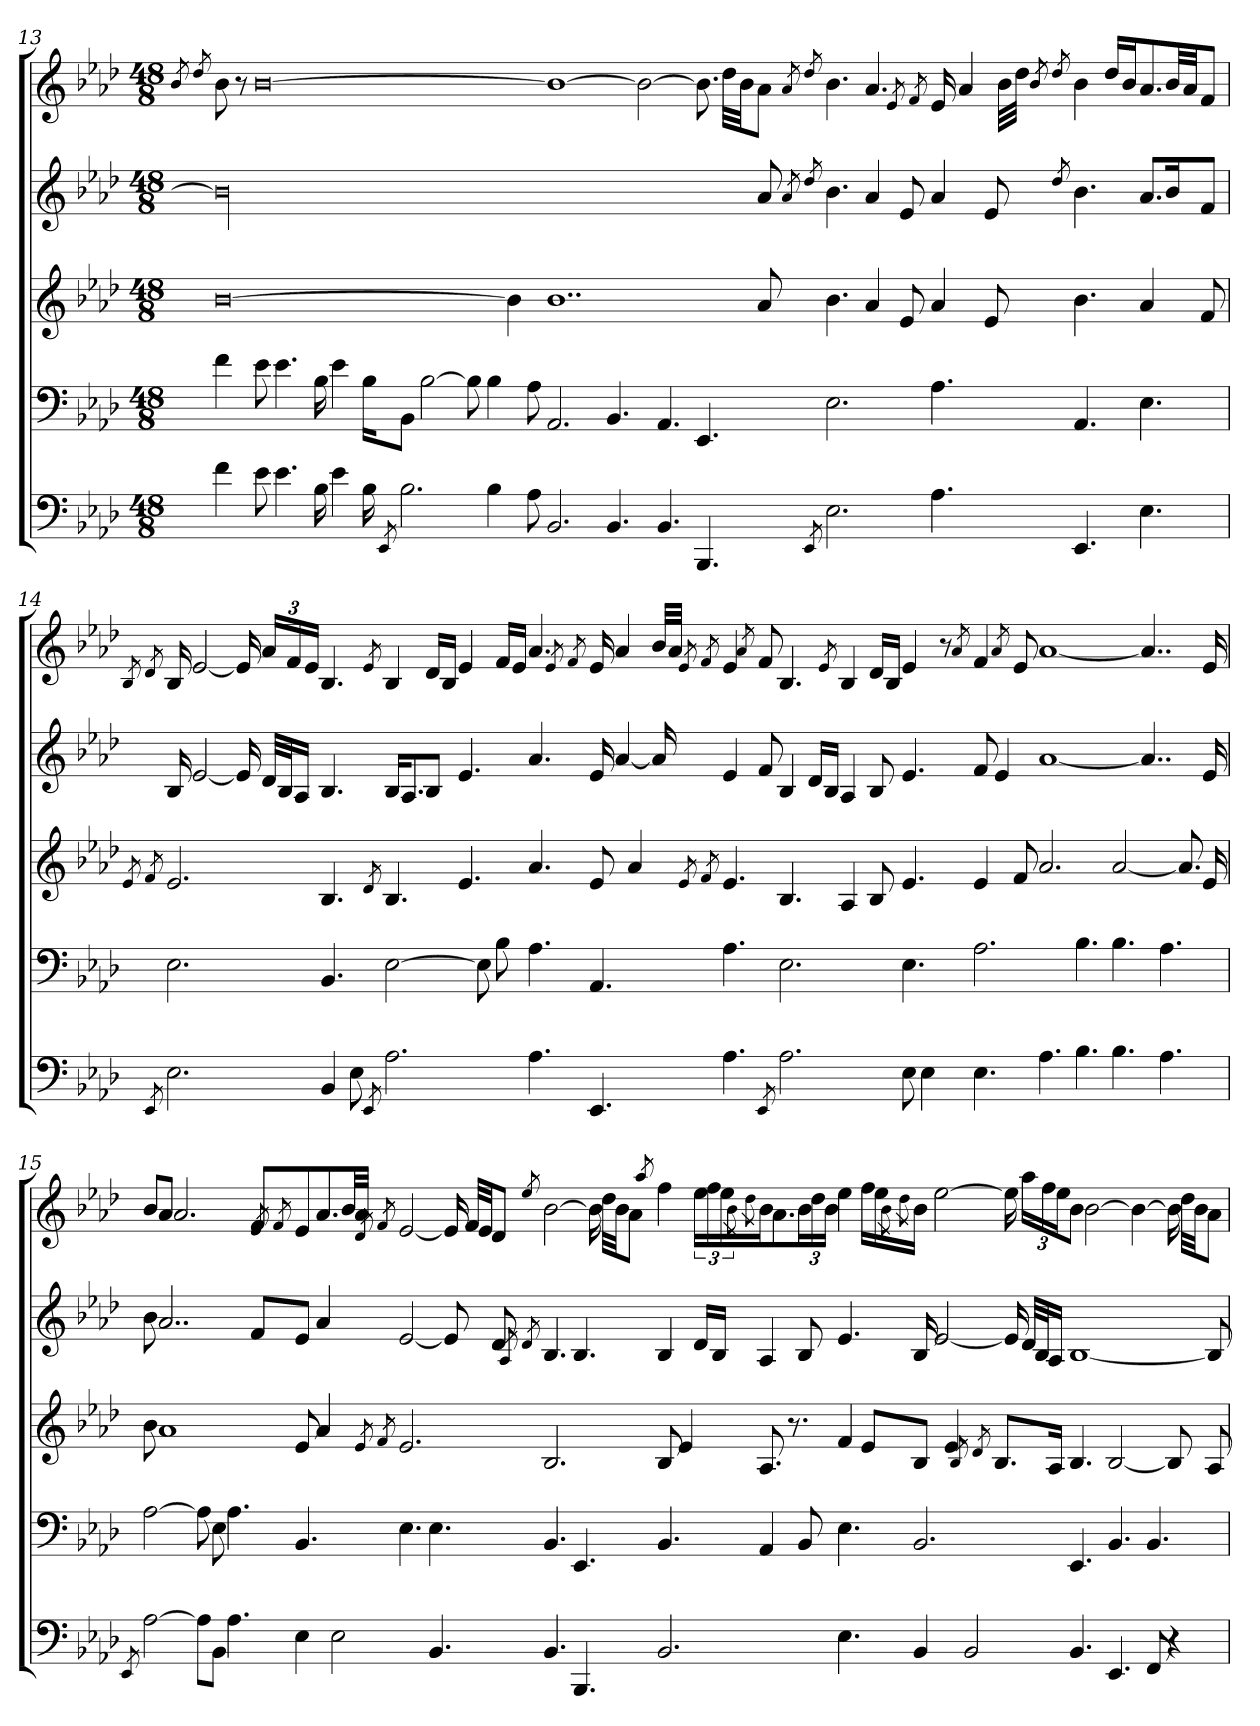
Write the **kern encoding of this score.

**kern	**kern	**kern	**kern	**kern
*part5	*part4	*part3	*part2	*part1
*staff5	*staff4	*staff3	*staff2	*staff1
*clefF4	*clefF4	*clefG2	*clefG2	*clefG2
*k[b-e-a-d-]	*k[b-e-a-d-]	*k[b-e-a-d-]	*k[b-e-a-d-]	*k[b-e-a-d-]
*M48/8	*M48/8	*M48/8	*M48/8	*M48/8
=13	=13	=13	=13	=13
.	.	.	.	8qb-
.	.	.	.	8qdd-
4f	4f	[0b-	00b-]	8b-
.	.	.	.	8r
8e-	8e-	.	.	[0b-
4.e-	4.e-	.	.	.
16B-	16B-	.	.	.
4e-	4e-	.	.	.
16B-	16B-\KL	.	.	.
8qEE-	.	.	.	.
2.B-	8BB-\J	.	.	.
.	[2B-	.	.	.
.	8B-]	.	.	.
4B-	4B-	.	.	.
.	.	4b-]	.	.
8A-	8A-	.	.	.
2.BB-	2.AA-	1..b-	.	1b-_
4.BB-	4.BB-	.	.	.
.	.	.	.	2b-_
4.BB-	4.AA-	.	.	.
4.BBB-	4.EE-	.	.	8.b-]
.	.	.	.	32dd-\LLL
.	.	.	.	32b-\JJ
.	.	8a-	8a-	8a-\J
.	.	.	8qa-	8qa-
8qEE-	.	.	8qdd-	8qdd-
2.E-	2.E-	4.b-	4.b-	4.b-
.	.	4a-	4a-	4.a-
.	.	8e-	8e-	.
.	.	.	.	8qe-
.	.	.	.	8qf
4.A-	4.A-	4a-	4a-	16e-
.	.	.	.	4a-
.	.	8e-	8e-	.
.	.	.	.	32b-\LLL
.	.	.	.	32dd-\JJJ
.	.	.	.	8qb-
.	.	.	8qdd-	8qdd-
4.EE-	4.AA-	4.b-	4.b-	4b-
.	.	.	.	16dd-/LL
.	.	.	.	16b-/J
4.E-	4.E-	4a-	8.a-/L	8.a-/
.	.	.	16b-/K	32b-/LL
.	.	.	.	32a-/JJ
.	.	8f	8f/J	8f/J
=14	=14	=14	=14	=14
.	.	8qe-	.	8qB-
8qEE-	.	8qf	.	8qd-
2.E-	2.E-	2.e-	16B-	16B-
.	.	.	[2e-	[2e-
.	.	.	16e-]	16e-]
.	.	.	32d-/LLL	24a-/LL
.	.	.	32B-/J	.
.	.	.	.	24f/
.	.	.	16A-/JJ	.
.	.	.	.	24e-/JJ
4BB-	4.BB-	4.B-	4.B-	4.B-
8E-	.	.	.	.
8qEE-	.	8qd-	.	8qe-
2.A-	[2E-	4.B-	16B-/KL	4B-
.	.	.	8.A-/	.
.	.	.	8B-/J	16d-/LL
.	.	.	.	16B-/JJ
.	.	4.e-	4.e-	4e-
.	8E-]	.	.	.
.	8B-	.	.	16f/LL
.	.	.	.	16e-/JJ
4.A-	4.A-	4.a-	4.a-	4.a-
.	.	.	.	8qe-
.	.	.	.	8qf
4.EE-	4.AA-	8e-	16e-	16e-
.	.	.	[4a-	4a-
.	.	4a-	.	.
.	.	.	16a-]	32b-/LLL
.	.	.	.	32a-/JJJ
.	.	8qe-	.	8qe-
.	.	8qf	.	8qf
4.A-	4.A-	4.e-	4e-	4e-
.	.	.	.	8qa-
.	.	.	8f	8f
8qEE-	.	.	.	.
2.A-	2.E-	4.B-	4B-	4.B-
.	.	.	16d-/LL	.
.	.	.	16B-/JJ	.
.	.	.	.	8qe-
.	.	4A-	4A-	4B-
.	.	8B-	8B-	16d-/LL
.	.	.	.	16B-/JJ
8E-	4.E-	4.e-	4.e-	4e-
4E-	.	.	.	.
.	.	.	.	8r
.	.	.	.	8qa-
4.E-	2.A-	4e-	8f	4f
.	.	.	4e-	.
.	.	.	.	8qa-
.	.	8f	.	8e-
4.A-	.	2.a-	[1a-	[1a-
4.B-	4.B-	.	.	.
4.B-	4.B-	[2a-	.	.
.	.	.	4..a-]	4..a-]
4.A-	4.A-	.	.	.
.	.	8.a-]	.	.
.	.	16e-	16e-	16e-
=15	=15	=15	=15	=15
8qEE-	.	.	.	.
[2A-	[2A-	8b-	8b-	8b-/L
.	.	1a-	2..a-	8a-/J
.	.	.	.	2.a-
8A-\L]	8A-]	.	.	.
8BB-\J	8E-	.	.	.
4.A-	4.A-	.	.	.
.	.	.	8f/L	8f/L
.	.	.	.	8qe-/
.	.	.	.	8qf/
4E-	4.BB-	8e-	8e-/J	8e-/
.	.	4a-	4a-	8.a-/
2E-	.	.	.	.
.	.	.	.	32b-/LL
.	.	.	.	32a-/JJJ
.	.	8qe-	.	8qd-
.	.	8qf	.	8qf
.	4.E-	2.e-	[2e-	[2e-
4.BB-	4.E-	.	.	.
.	.	.	8e-]	16e-]
.	.	.	.	32f/LLL
.	.	.	.	32e-/JJ
.	.	.	8d-	8d-/J
.	.	.	8qA-	.
.	.	.	8qd-	8qee-
4.BB-	4.BB-	2.B-	4.B-	[2b-
4.BBB-	4.EE-	.	4.B-	.
.	.	.	.	16b-]
.	.	.	.	32dd-\LLL
.	.	.	.	32b-\JJ
.	.	.	.	8a-\J
.	.	.	.	8qaa-
2.BB-	4.BB-	8B-	4B-	4ff
.	.	4e-	.	.
.	.	.	16d-/LL	24ee-\LL
.	.	.	.	24ff\
.	.	.	16B-/JJ	.
.	.	.	.	24ee-\
.	.	.	.	8qb-\
.	.	.	.	8qdd-\
.	4AA-	8.A-	4A-	16b-\J
.	.	.	.	8.a-\
.	.	8.r	.	.
.	8BB-	.	8B-	24b-\L
.	.	.	.	24dd-\
.	.	.	.	24b-\JJ
4.E-	4.E-	4f	4.e-	4ee-
.	.	8e-/L	.	16ff\LL
.	.	.	.	16ee-\
.	.	.	.	8qb-\
.	.	.	.	8qdd-\
4BB-	2.BB-	8B-/J	16B-	16b-\JJ
.	.	.	[2e-	[2ee-
.	.	4.e-	.	.
2BB-	.	.	.	.
.	.	8qB-	.	.
.	.	8qd-	.	.
.	.	8.B-/L	.	.
.	.	.	16e-]	16ee-]
.	.	.	32d-/LLL	24aa-\LL
.	.	.	32B-/J	.
.	.	.	.	24ff\
.	.	16A-/Jk	16A-/JJ	.
.	.	.	.	24ee-\J
4.BB-	4.EE-	4.B-	[1B-	8b-\J
.	.	.	.	[2b-
4.EE-	4.BB-	[2B-	.	.
.	.	.	.	4b-_
8FF	4.BB-	.	.	.
4r	.	8B-]	.	16b-]
.	.	.	.	32dd-\LLL
.	.	.	.	32b-\JJ
.	.	8A-	8B-]	8a-\J
=	=	=	=	=
*-	*-	*-	*-	*-
